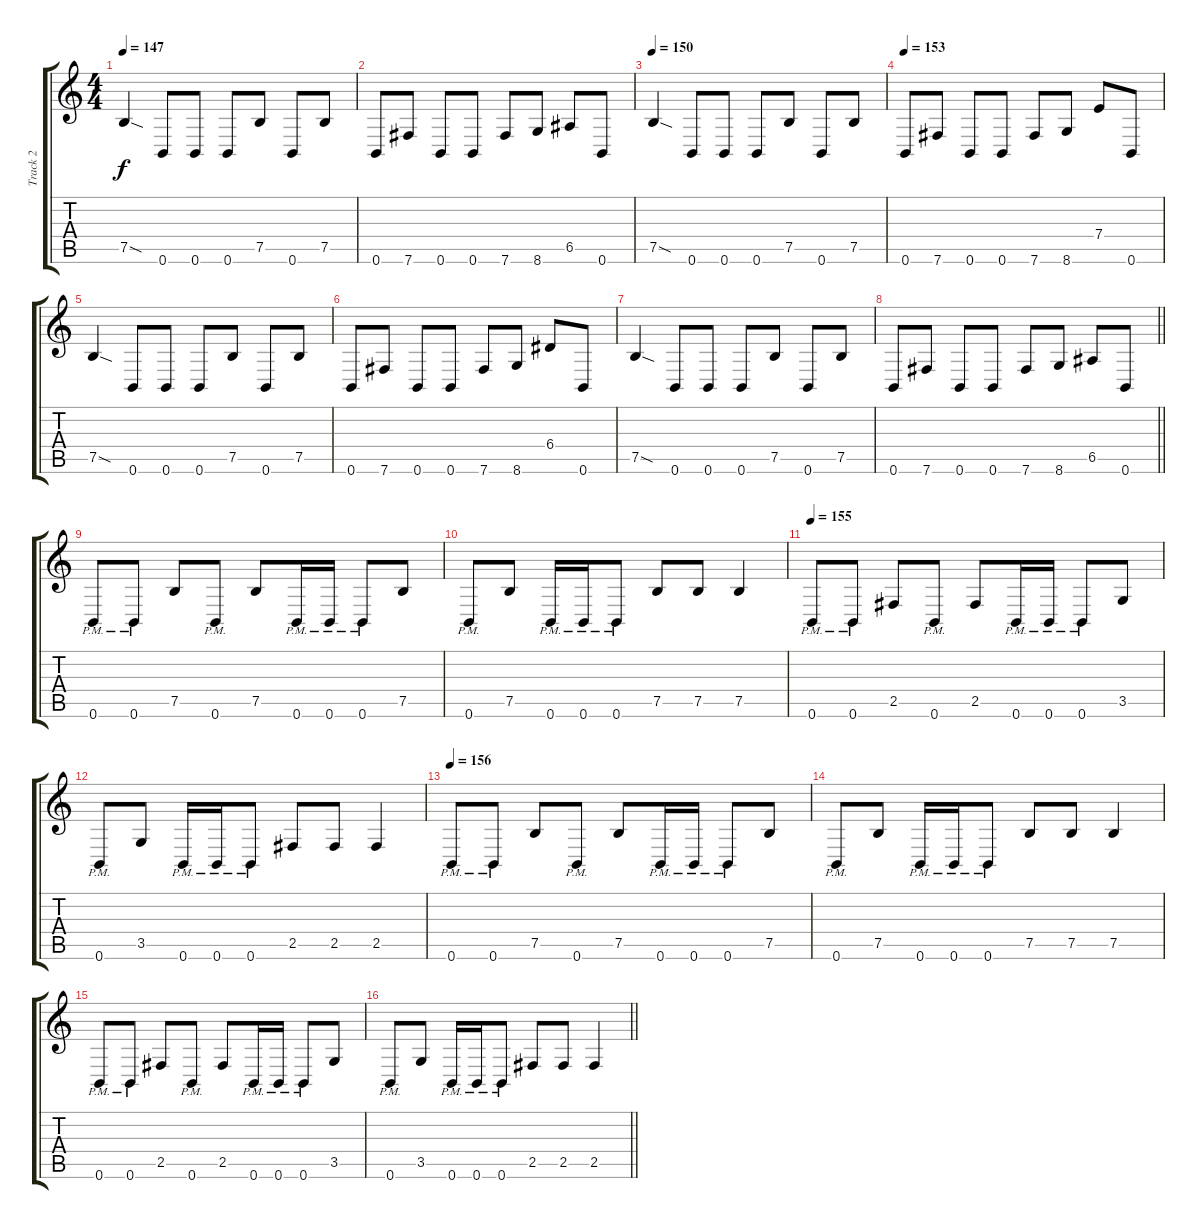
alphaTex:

\track ("Track 2" "Track 2") {instrument distortionguitar}
\staff {score tabs}
\tuning (B3 Gb3 D3 A2 E2 B1) {hide}
\ts (4 4)
\section ("" "")
\tempo 147
\clef g2
\ks c
7.5{sod}.4{dy f} 0.6.8 0.6.8 0.6.8 7.5.8 0.6.8 7.5.8 |
0.6.8 7.6.8 0.6.8 0.6.8 7.6.8 8.6.8 6.5.8 0.6.8 |
\tempo 150
7.5{sod}.4 0.6.8 0.6.8 0.6.8 7.5.8 0.6.8 7.5.8 |
\tempo 153
0.6.8 7.6.8 0.6.8 0.6.8 7.6.8 8.6.8 7.4.8 0.6.8 |
7.5{sod}.4 0.6.8 0.6.8 0.6.8 7.5.8 0.6.8 7.5.8 |
0.6.8 7.6.8 0.6.8 0.6.8 7.6.8 8.6.8 6.4.8 0.6.8 |
7.5{sod}.4 0.6.8 0.6.8 0.6.8 7.5.8 0.6.8 7.5.8 |
\barLineRight lightlight
0.6.8 7.6.8 0.6.8 0.6.8 7.6.8 8.6.8 6.5.8 0.6.8 |
\section ("" "")
0.6{pm}.8 0.6{pm}.8 7.5.8 0.6{pm}.8 7.5.8 0.6{pm}.16 0.6{pm}.16 0.6{pm}.8 7.5.8 |
0.6{pm}.8 7.5.8 0.6{pm}.16 0.6{pm}.16 0.6{pm}.8 7.5.8 7.5.8 7.5.4 |
\tempo 155
0.6{pm}.8 0.6{pm}.8 2.5.8 0.6{pm}.8 2.5.8 0.6{pm}.16 0.6{pm}.16 0.6{pm}.8 3.5.8 |
0.6{pm}.8 3.5.8 0.6{pm}.16 0.6{pm}.16 0.6{pm}.8 2.5.8 2.5.8 2.5.4 |
\tempo 156
0.6{pm}.8 0.6{pm}.8 7.5.8 0.6{pm}.8 7.5.8 0.6{pm}.16 0.6{pm}.16 0.6{pm}.8 7.5.8 |
0.6{pm}.8 7.5.8 0.6{pm}.16 0.6{pm}.16 0.6{pm}.8 7.5.8 7.5.8 7.5.4 |
0.6{pm}.8 0.6{pm}.8 2.5.8 0.6{pm}.8 2.5.8 0.6{pm}.16 0.6{pm}.16 0.6{pm}.8 3.5.8 |
\barLineRight lightlight
0.6{pm}.8 3.5.8 0.6{pm}.16 0.6{pm}.16 0.6{pm}.8 2.5.8 2.5.8 2.5.4
